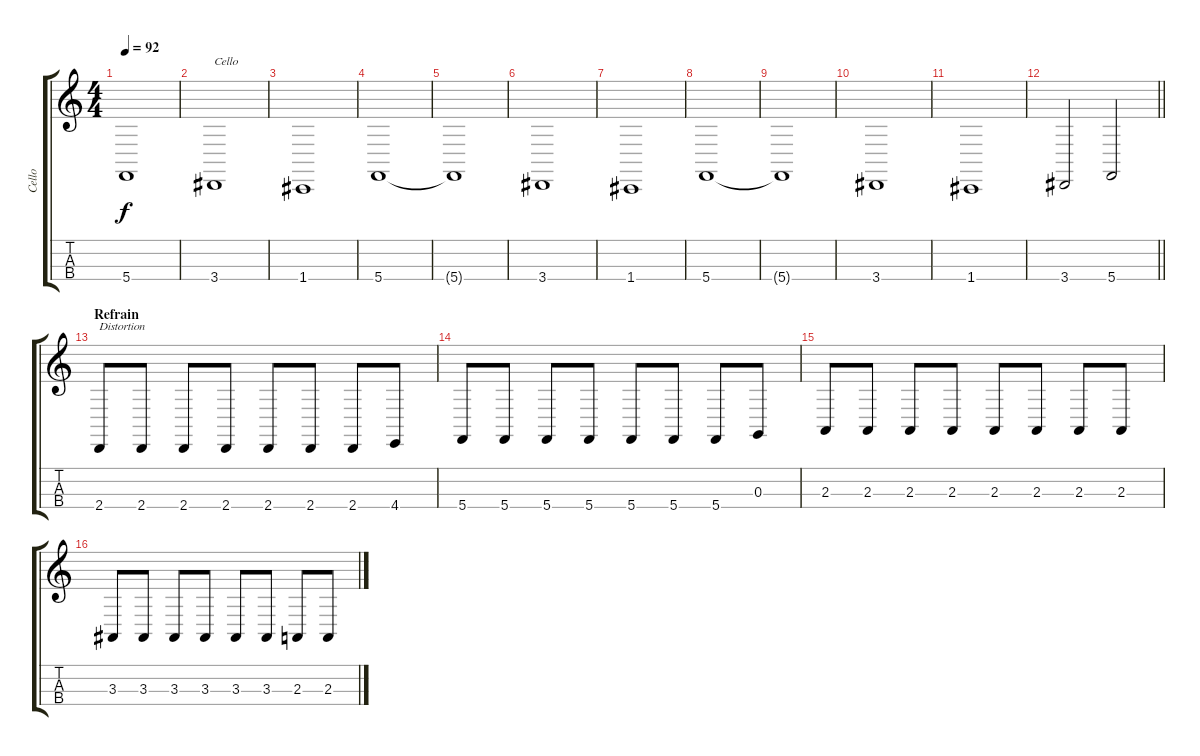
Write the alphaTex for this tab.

\track ("Cello" "Cello") {instrument cello}
\staff {score tabs}
\tuning (A3 D3 G2 C2) {hide}
\ts (4 4)
\tempo 92
\clef g2
\ks c
5.4{t}.1{dy f} |
3.4.1{txt "Cello" instrument cello} |
1.4.1 |
5.4.1 |
5.4{t}.1 |
3.4.1 |
1.4.1 |
5.4.1 |
5.4{t}.1 |
3.4.1 |
1.4.1 |
\barLineRight lightlight
3.4.2 5.4.2 |
\section ("" "Refrain")
2.4.8{txt "Distortion" instrument distortionguitar} 2.4.8 2.4.8 2.4.8 2.4.8 2.4.8 2.4.8 4.4.8 |
5.4.8 5.4.8 5.4.8 5.4.8 5.4.8 5.4.8 5.4.8 0.3.8 |
2.3.8 2.3.8 2.3.8 2.3.8 2.3.8 2.3.8 2.3.8 2.3.8 |
3.3.8 3.3.8 3.3.8 3.3.8 3.3.8 3.3.8 2.3.8 2.3.8
